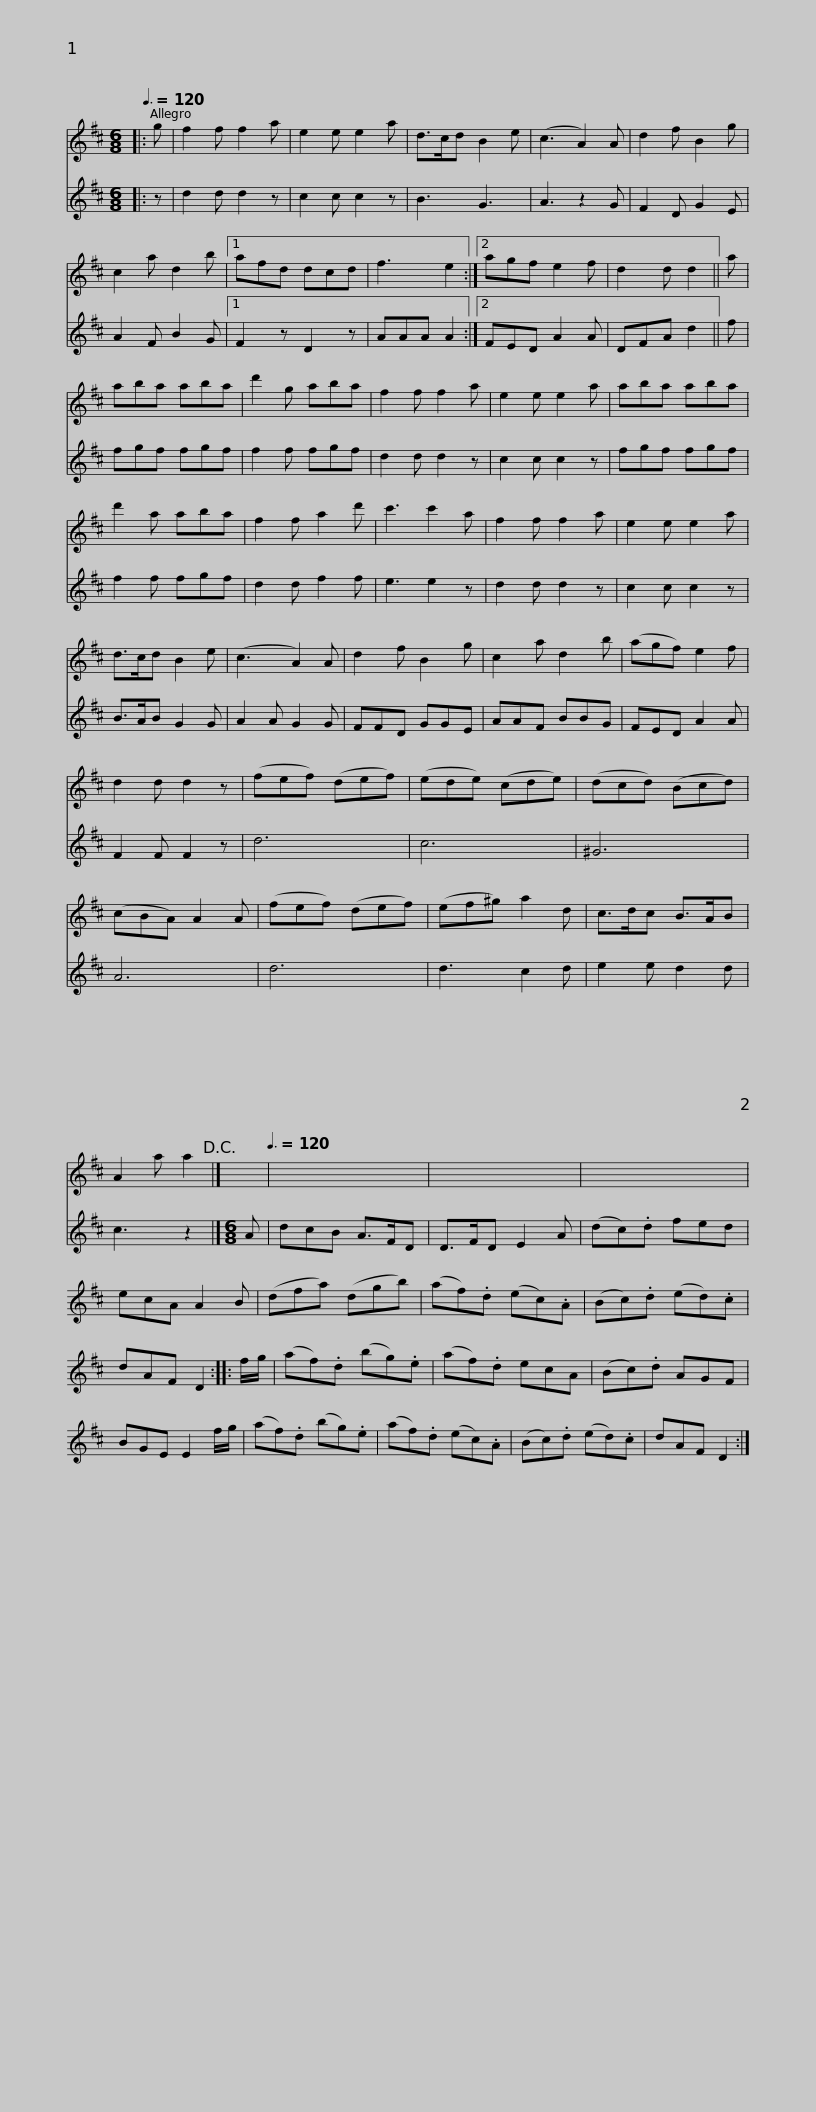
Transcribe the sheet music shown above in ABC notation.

X:1
%%score 1 2
L:1/8
Q:3/8=120
M:6/8
I:linebreak $
K:D
V:1 treble
V:2 treble
V:1
|: g | f2 f f2 a | e2 e e2 a | d>cd B2 e | (c3 A2) A | %5
 d2 f B2 g | c2 a d2 b |1 afd dcd | f3 e2 :|2$ agf e2 f | %10
 d2 d d2 || a | aba aba | d'2 g aba | f2 f f2 a | %15
 e2 e e2 a | aba aba |$ d'2 a aba | f2 f a2 d' | c'3 c'2 a | %20
 f2 f f2 a | e2 e e2 a | d>cd B2 e | (c3 A2) A | d2 f B2 g |$ %25
 c2 a d2 b | (agf) e2 f | d2 d d2 z | (fef) (def) | (ede) (cde) | %30
 (dcd) (Bcd) | (cBA) A2 A |$ (fef) (def) | (ef^g) a2 d | c>dc B>AB | %35
 A2 a a2!D.C.! |] x[Q:3/8=120] | x6 | x6 | x6 |$ %40
 x6 |$ x6 | x6 | x6 | x5 ::$ %45
 x | x6 | x6 | x6 | x6 |$ %50
 x6 | x6 | x6 | x5 :| %54
V:2
|: z | d2 d d2 z | c2 c c2 z | B3 G3 | A3 z2 G | %5
 F2 D G2 E | A2 F B2 G |1 F2 z D2 z | AAA A2 :|2$ FED A2 A | %10
 DFA d2 || f | fgf fgf | f2 f fgf | d2 d d2 z | %15
 c2 c c2 z | fgf fgf |$ f2 f fgf | d2 d f2 f | e3 e2 z | %20
 d2 d d2 z | c2 c c2 z | B>AB G2 G | A2 A G2 G | FFD GGE |$ %25
 AAF BBG | FED A2 A | F2 F F2 z | d6 | c6 | %30
 ^G6 | A6 |$ d6 | d3 c2 d | e2 e d2 d | %35
 c3 z2 |][M:6/8] A | dcB A>FD | D>FD E2 A | (dc).d fed |$ %40
 ecA A2 B |$ (dfa) (dgb) | (af).d (ec).A | (Bc).d (ed).c | dAF D2 ::$ %45
 f/g/ | (af).d (bg).e | (af).d ecA | (Bc).d AGF | BGE E2 f/g/ |$ %50
 (af).d (bg).e | (af).d (ec).A | (Bc).d (ed).c | dAF D2 :| %54
